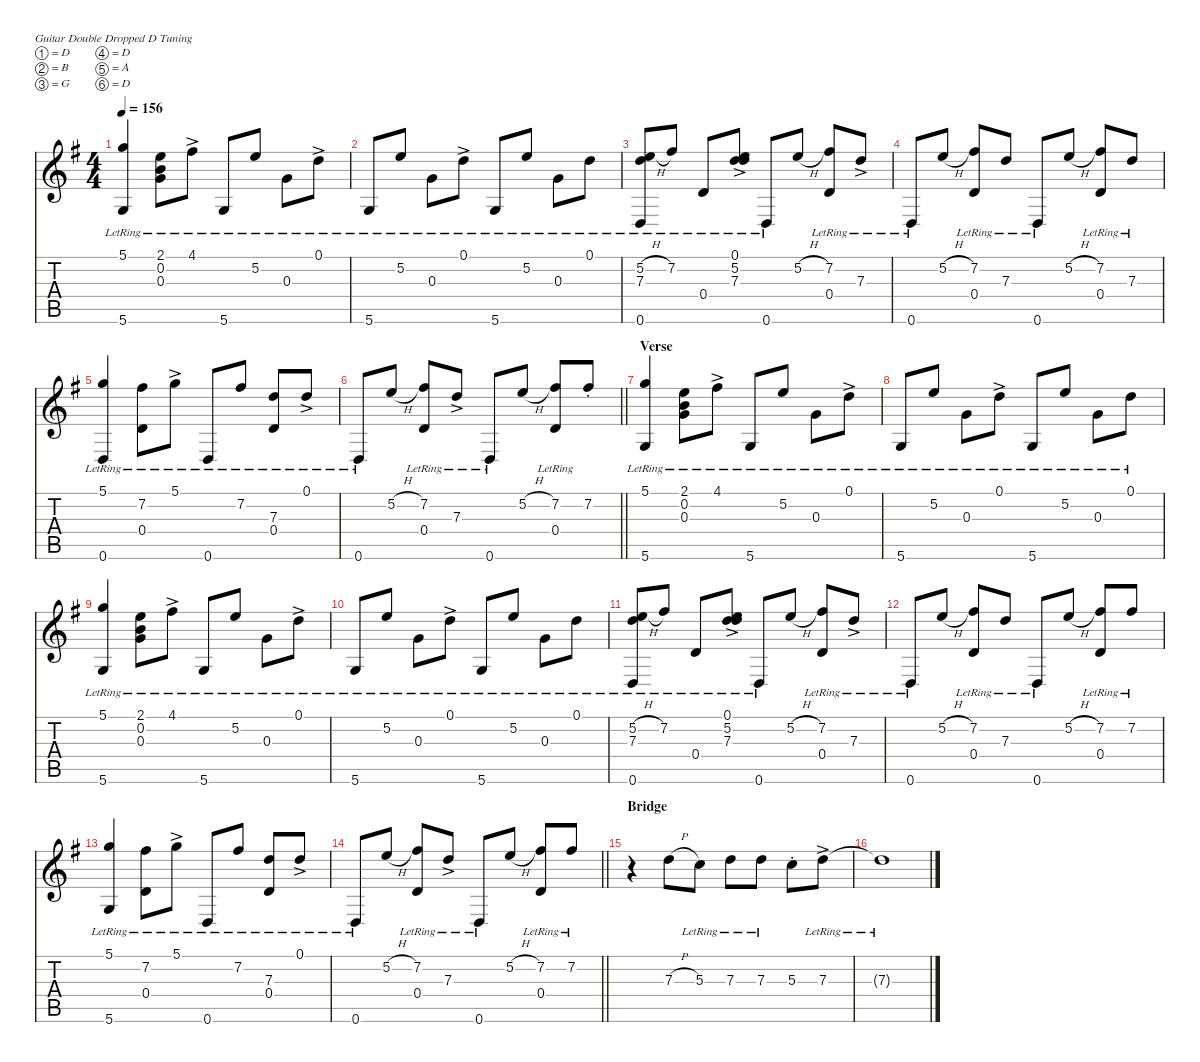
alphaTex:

\defaultSystemsLayout 4
\hideDynamics
\bracketExtendMode nobrackets
\singleTrackTrackNamePolicy hidden
\multiTrackTrackNamePolicy hidden
\otherSystemsTrackNameOrientation horizontal
\track ("Guitar 1" "n.guit.") {mute instrument acousticguitarnylon}
\staff {score tabs}
\tuning (D4 B3 G3 D3 A2 D2)
\ts (4 4)
\tempo 156
\clef g2
\ks g
(5.1{lr acc forcenatural} 5.6{lr acc forcenatural}).4{dy f beam Up} (2.1{lr acc forcenatural} 0.2{lr acc forcenatural} 0.3{lr acc forcenatural}).8{beam Down} 4.1{ac lr acc #}.8{beam Down} 5.6{lr acc forcenatural}.8{beam Up} 5.2{lr acc forcenatural}.8{beam Up} 0.3{lr acc forcenatural}.8{beam Down} 0.1{ac lr acc forcenatural}.8{beam Down} |
5.6{lr acc forcenatural}.8{beam Up} 5.2{lr acc forcenatural}.8{beam Up} 0.3{lr acc forcenatural}.8{beam Down} 0.1{ac lr acc forcenatural}.8{beam Down} 5.6{lr acc forcenatural}.8{beam Up} 5.2{lr acc forcenatural}.8{beam Up} 0.3{lr acc forcenatural}.8{beam Down} 0.1{lr acc forcenatural}.8{beam Down} |
(5.2{h acc forcenatural} 7.3{lr acc forcenatural} 0.6{lr acc forcenatural}).8{beam Up} 7.2{lr acc #}.8{beam Up} 0.4{lr acc forcenatural}.8{beam Up} (0.1{ac lr acc forcenatural} 5.2{ac lr acc forcenatural} 7.3{ac lr acc forcenatural}).8{beam Up} 0.6{lr acc forcenatural}.8{beam Up} 5.2{h acc forcenatural}.8{beam Up} (7.2{lr acc #} 0.4{lr acc forcenatural}).8{beam Up} 7.3{ac lr acc forcenatural}.8{beam Up} |
0.6{lr acc forcenatural}.8{beam Up} 5.2{h acc forcenatural}.8{beam Up} (7.2{lr acc #} 0.4{lr acc forcenatural}).8{beam Up} 7.3{lr acc forcenatural}.8{beam Up} 0.6{lr acc forcenatural}.8{beam Up} 5.2{h acc forcenatural}.8{beam Up} (7.2{lr acc #} 0.4{lr acc forcenatural}).8{beam Up} 7.3{lr acc forcenatural}.8{beam Up} |
(5.1{lr acc forcenatural} 0.6{lr acc forcenatural}).4{beam Up} (7.2{lr acc #} 0.4{lr acc forcenatural}).8{beam Down} 5.1{ac lr acc forcenatural}.8{beam Down} 0.6{lr acc forcenatural}.8{beam Up} 7.2{lr acc #}.8{beam Up} (7.3{lr acc forcenatural} 0.4{lr acc forcenatural}).8{beam Up} 0.1{ac lr acc forcenatural}.8{beam Up} |
\barLineRight lightlight
0.6{lr acc forcenatural}.8{beam Up} 5.2{h acc forcenatural}.8{beam Up} (7.2{lr acc #} 0.4{lr acc forcenatural}).8{beam Up} 7.3{ac lr acc forcenatural}.8{beam Up} 0.6{lr acc forcenatural}.8{beam Up} 5.2{h acc forcenatural}.8{beam Up} (7.2{lr acc #} 0.4{lr acc forcenatural}).8{beam Up} 7.2{st acc #}.8{beam Up} |
\section ("" "Verse")
(5.1{lr acc forcenatural} 5.6{lr acc forcenatural}).4{beam Up} (2.1{lr acc forcenatural} 0.2{lr acc forcenatural} 0.3{lr acc forcenatural}).8{beam Down} 4.1{ac lr acc #}.8{beam Down} 5.6{lr acc forcenatural}.8{beam Up} 5.2{lr acc forcenatural}.8{beam Up} 0.3{lr acc forcenatural}.8{beam Down} 0.1{ac lr acc forcenatural}.8{beam Down} |
5.6{lr acc forcenatural}.8{beam Up} 5.2{lr acc forcenatural}.8{beam Up} 0.3{lr acc forcenatural}.8{beam Down} 0.1{ac lr acc forcenatural}.8{beam Down} 5.6{lr acc forcenatural}.8{beam Up} 5.2{lr acc forcenatural}.8{beam Up} 0.3{lr acc forcenatural}.8{beam Down} 0.1{lr acc forcenatural}.8{beam Down} |
(5.1{lr acc forcenatural} 5.6{lr acc forcenatural}).4{beam Up} (2.1{lr acc forcenatural} 0.2{lr acc forcenatural} 0.3{lr acc forcenatural}).8{beam Down} 4.1{ac lr acc #}.8{beam Down} 5.6{lr acc forcenatural}.8{beam Up} 5.2{lr acc forcenatural}.8{beam Up} 0.3{lr acc forcenatural}.8{beam Down} 0.1{ac lr acc forcenatural}.8{beam Down} |
5.6{lr acc forcenatural}.8{beam Up} 5.2{lr acc forcenatural}.8{beam Up} 0.3{lr acc forcenatural}.8{beam Down} 0.1{ac lr acc forcenatural}.8{beam Down} 5.6{lr acc forcenatural}.8{beam Up} 5.2{lr acc forcenatural}.8{beam Up} 0.3{lr acc forcenatural}.8{beam Down} 0.1{lr acc forcenatural}.8{beam Down} |
(5.2{h acc forcenatural} 7.3{lr acc forcenatural} 0.6{lr acc forcenatural}).8{beam Up} 7.2{lr acc #}.8{beam Up} 0.4{lr acc forcenatural}.8{beam Up} (0.1{ac lr acc forcenatural} 5.2{ac lr acc forcenatural} 7.3{ac lr acc forcenatural}).8{beam Up} 0.6{lr acc forcenatural}.8{beam Up} 5.2{h acc forcenatural}.8{beam Up} (7.2{lr acc #} 0.4{lr acc forcenatural}).8{beam Up} 7.3{ac lr acc forcenatural}.8{beam Up} |
0.6{lr acc forcenatural}.8{beam Up} 5.2{h acc forcenatural}.8{beam Up} (7.2{lr acc #} 0.4{lr acc forcenatural}).8{beam Up} 7.3{lr acc forcenatural}.8{beam Up} 0.6{lr acc forcenatural}.8{beam Up} 5.2{h acc forcenatural}.8{beam Up} (7.2{lr acc #} 0.4{lr acc forcenatural}).8{beam Up} 7.2{lr acc #}.8{beam Up} |
(5.1{lr acc forcenatural} 5.6{lr acc forcenatural}).4{beam Up} (7.2{lr acc #} 0.4{lr acc forcenatural}).8{beam Down} 5.1{ac lr acc forcenatural}.8{beam Down} 0.6{lr acc forcenatural}.8{beam Up} 7.2{lr acc #}.8{beam Up} (7.3{lr acc forcenatural} 0.4{lr acc forcenatural}).8{beam Up} 0.1{ac lr acc forcenatural}.8{beam Up} |
\barLineRight lightlight
0.6{lr acc forcenatural}.8{beam Up} 5.2{h acc forcenatural}.8{beam Up} (7.2{lr acc #} 0.4{lr acc forcenatural}).8{beam Up} 7.3{ac lr acc forcenatural}.8{beam Up} 0.6{lr acc forcenatural}.8{beam Up} 5.2{h acc forcenatural}.8{beam Up} (7.2{lr acc #} 0.4{lr acc forcenatural}).8{beam Up} 7.2{lr acc #}.8{beam Up} |
\section ("" "Bridge")
r.4{beam Down} 7.3{h acc forcenatural}.8{beam Down} 5.3{lr acc forcenatural}.8{beam Down} 7.3{lr acc forcenatural}.8{beam Down} 7.3{lr acc forcenatural}.8{beam Down} 5.3{st acc forcenatural}.8{beam Down} 7.3{ac lr acc forcenatural}.8{beam Down} |
7.3{lr t acc forcenatural}.1{beam Down}
